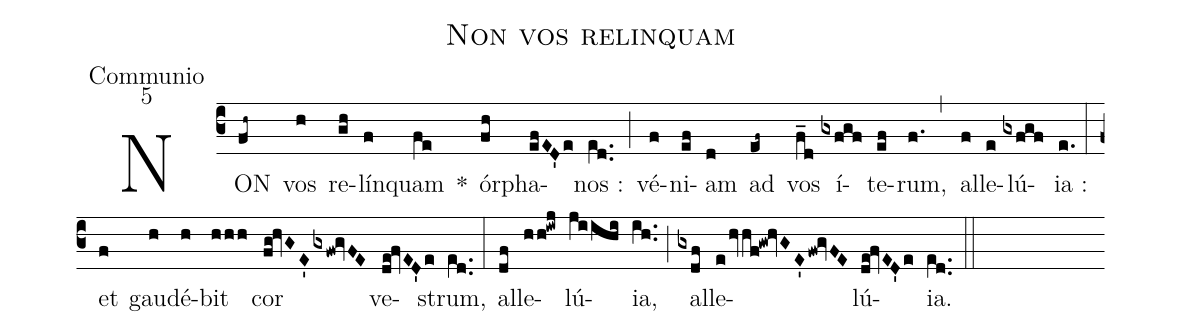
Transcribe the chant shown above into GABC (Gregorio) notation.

name:Non vos relinquam;
office-part:Communio;
mode:5;
%%
(c3) NON(fh~) vos(h) re(gh)lín(f)quam(fe) *() ór(fh)pha(efED'e)nos :(e[ll:1]d..) (;) vé(f)ni(ef)am(d) ad(ef~) vos(f_d) í(gxfgf)te(ef)rum,(f.) (,) al(f)le(e)lú(gxfgf){ia} :(e.) (:) et(f) gau(h)dé(h)bit(hhh) cor(fg!hvGE'gxfw!gvFE) ve(de!fvED'e)strum,(e[ll:1]d..) (:) al(df)le(hh!iwj)lú(jiihi){ia},(ih..) (;) al(gxdf)le(ehvhf!gw!hvGE'fw!gvFE)lú(de!fvED'e){ia}.(e[ll:1]d..) (::)
